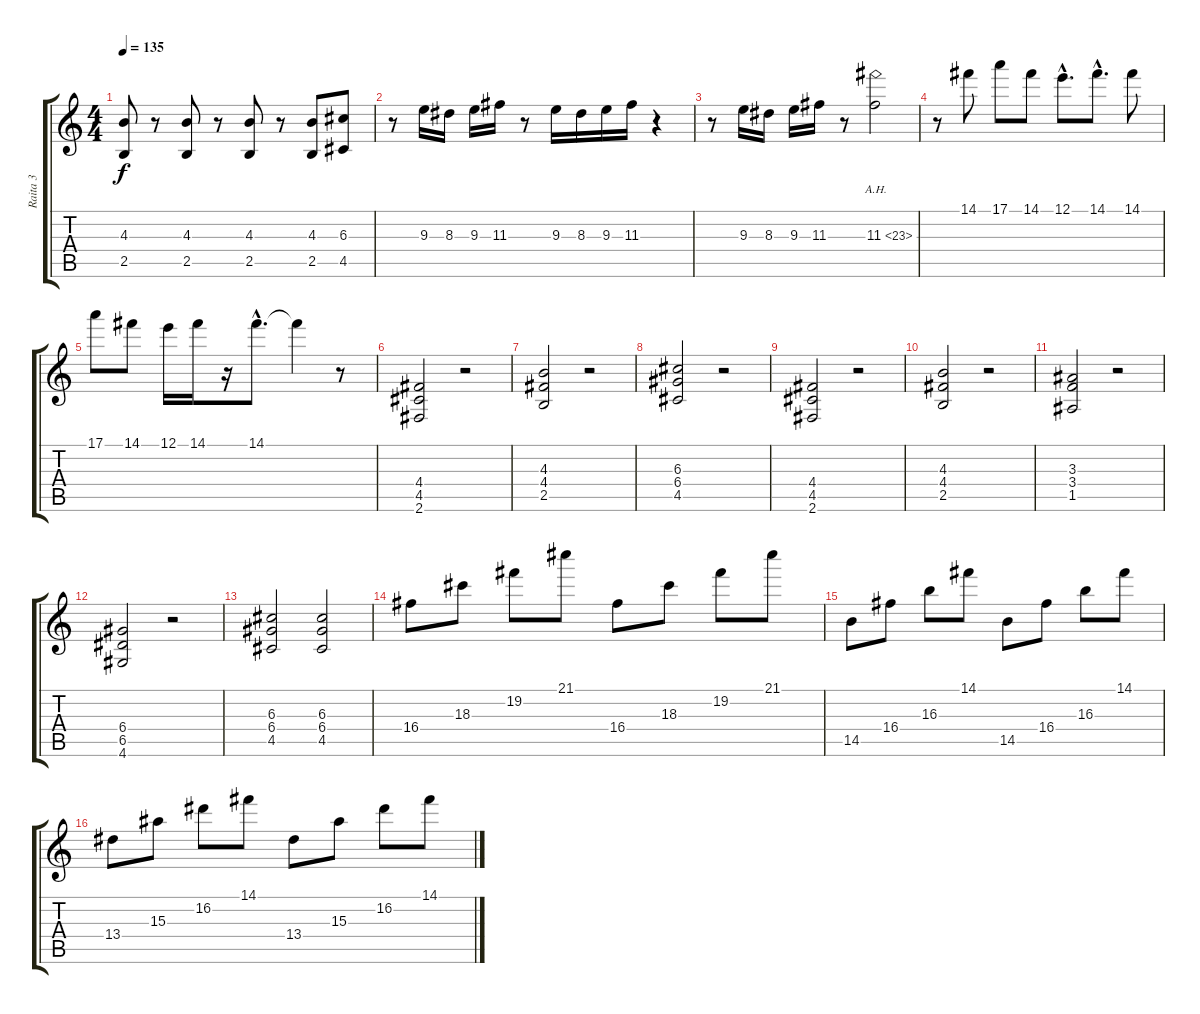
\track ("Raita 3" "Raita 3") {instrument overdrivenguitar}
\staff {score tabs}
\tuning (E4 B3 G3 D3 A2 E2) {hide}
\ts (4 4)
\tempo 135
\clef g2
\ks c
(4.3 2.5).8{dy f instrument overdrivenguitar} r.8 (4.3 2.5).8 r.8 (4.3 2.5).8 r.8 (4.3 2.5).8 (6.3 4.5).8 |
r.8 9.3.16 8.3.16 9.3.16 11.3.16 r.8 9.3.16 8.3.16 9.3.16 11.3.16 r.4 |
r.8 9.3.16 8.3.16 9.3.16 11.3.16 r.8 11.3{ah 12}.2 |
r.8 14.1.8 17.1.8 14.1.8 12.1{hac}.8{d} 14.1{hac}.8{d} 14.1.8 |
17.1.8 14.1.8 12.1.16 14.1.16 r.16 14.1{hac}.8{d} 14.1{t}.4 r.8 |
(4.4 4.5 2.6).2 r.2 |
(4.3 4.4 2.5).2 r.2 |
(6.3 6.4 4.5).2 r.2 |
(4.4 4.5 2.6).2 r.2 |
(4.3 4.4 2.5).2 r.2 |
(3.3 3.4 1.5).2 r.2 |
(6.4 6.5 4.6).2 r.2 |
(6.3 6.4 4.5).2 (6.3 6.4 4.5).2 |
16.4.8 18.3.8 19.2.8 21.1.8 16.4.8 18.3.8 19.2.8 21.1.8 |
14.5.8 16.4.8 16.3.8 14.1.8 14.5.8 16.4.8 16.3.8 14.1.8 |
13.4.8 15.3.8 16.2.8 14.1.8 13.4.8 15.3.8 16.2.8 14.1.8
